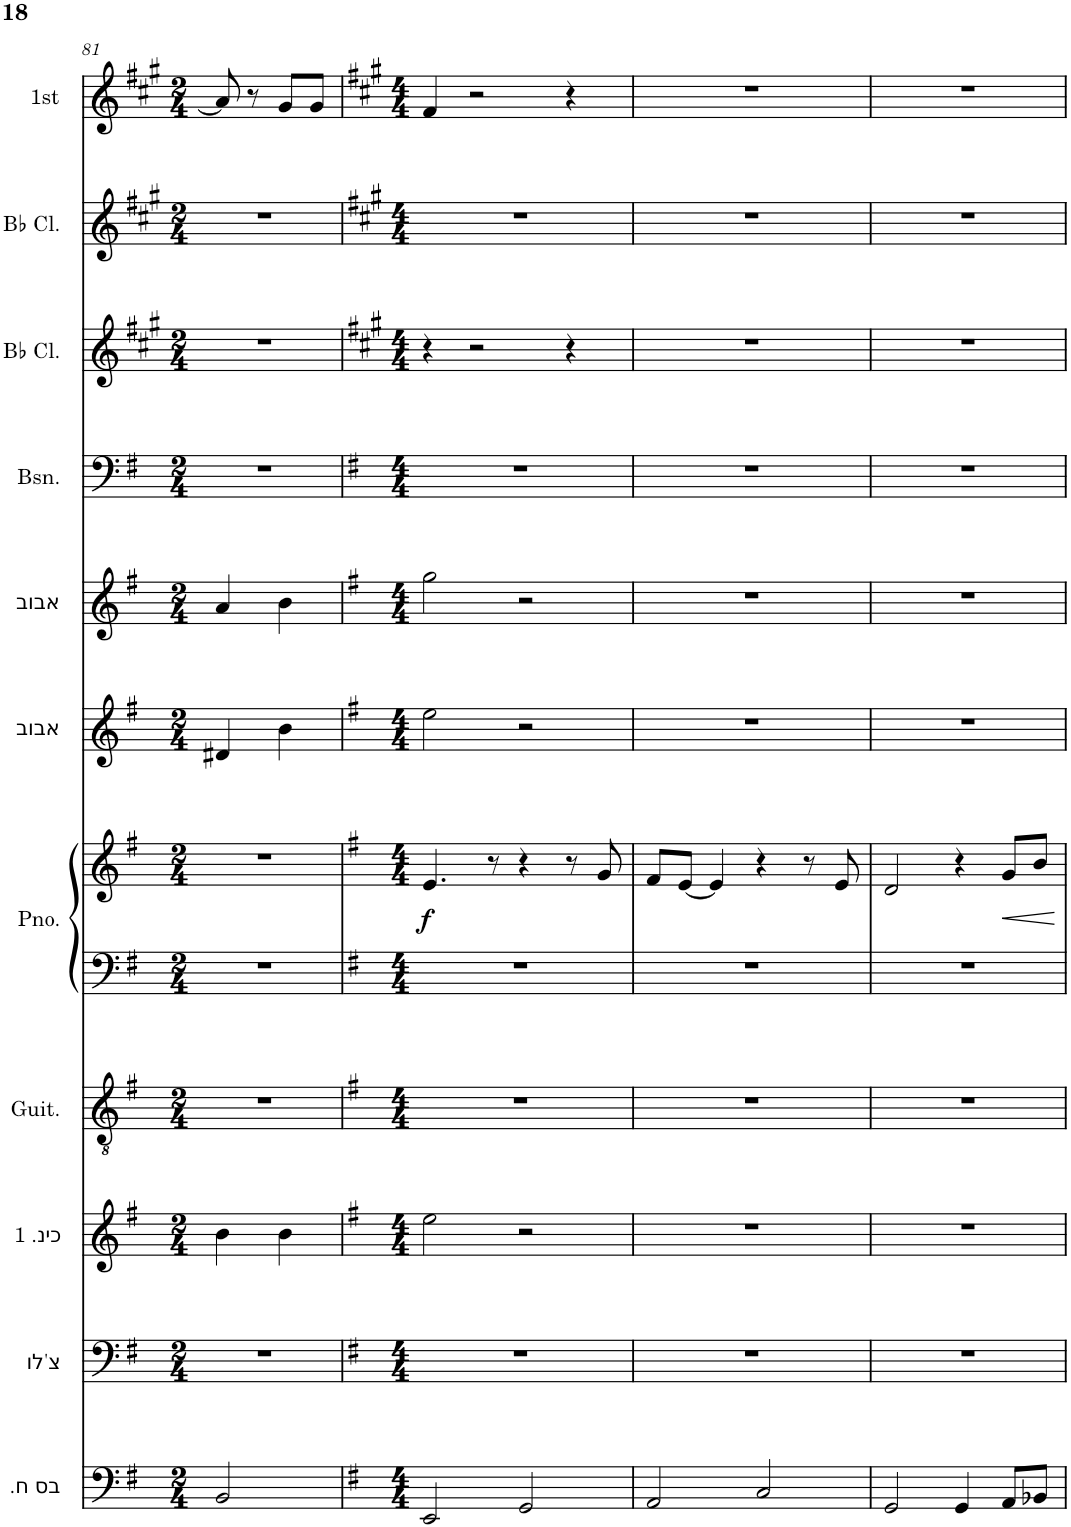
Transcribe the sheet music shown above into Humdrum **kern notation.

**kern	**kern	**kern	**kern	**kern	**kern	**dynam	**kern	**kern	**kern	**kern	**kern	**kern
*part11	*part10	*part9	*part8	*part7	*part7	*part7	*part6	*part5	*part4	*part3	*part2	*part1
*staff12	*staff11	*staff10	*staff9	*staff8	*staff7	*staff7/8	*staff6	*staff5	*staff4	*staff3	*staff2	*staff1
*I"בס חשמלית	*I"צ'לו	*I"כינור 1	*I"גיטרה קלאסית	*I"פסנתר	*	*	*I"אבוב	*I"אבוב	*I"באסון	*I"קלרינט בסי במול	*I"קלרינט בסי במול	*I"voice 1
!!LO:PB:g=z
*clefF4	*clefF4	*clefG2	*clefGv2	*clefF4	*clefG2	*	*clefG2	*clefG2	*clefF4	*clefG2	*clefG2	*clefG2
*Trd7c12	*	*	*	*	*	*	*	*	*	*Trd1c2	*Trd1c2	*Trd8c14
*k[f#]	*k[f#]	*k[f#]	*k[f#]	*k[f#]	*k[f#]	*	*k[f#]	*k[f#]	*k[f#]	*k[f#c#g#]	*k[f#c#g#]	*k[f#c#g#]
*M2/4	*M2/4	*M2/4	*M2/4	*M2/4	*M2/4	*	*M2/4	*M2/4	*M2/4	*M2/4	*M2/4	*M2/4
=81	=81	=81	=81	=81	=81	=81	=81	=81	=81	=81	=81	=81
2BB/	2r	4b\	2r	2r	2r	.	4d#X/	4a/	2r	2r	2r	8a/]
.	.	.	.	.	.	.	.	.	.	.	.	8r
.	.	4b\	.	.	.	.	4b\	4b\	.	.	.	8g#/L
.	.	.	.	.	.	.	.	.	.	.	.	8g#/J
=82	=82	=82	=82	=82	=82	=82	=82	=82	=82	=82	=82	=82
*k[f#]	*k[f#]	*k[f#]	*k[f#]	*k[f#]	*k[f#]	*	*k[f#]	*k[f#]	*k[f#]	*k[f#c#g#]	*k[f#c#g#]	*k[f#c#g#]
*M4/4	*M4/4	*M4/4	*M4/4	*M4/4	*M4/4	*	*M4/4	*M4/4	*M4/4	*M4/4	*M4/4	*M4/4
!	!	!	!	!	!	!LO:DY:b	!	!	!	!	!	!
2EE/	1r	2ee\	1r	1r	4.e/	f	2ee\	2gg\	1r	4r	1r	4f#/
.	.	.	.	.	.	.	.	.	.	2r	.	2r
.	.	.	.	.	8r	.	.	.	.	.	.	.
2GG/	.	2r	.	.	4r	.	2r	2r	.	.	.	.
.	.	.	.	.	8r	.	.	.	.	4r	.	4r
.	.	.	.	.	8g/	.	.	.	.	.	.	.
=83	=83	=83	=83	=83	=83	=83	=83	=83	=83	=83	=83	=83
2AA/	1r	1r	1r	1r	8f#/L	.	1r	1r	1r	1r	1r	1r
.	.	.	.	.	[8e/J	.	.	.	.	.	.	.
.	.	.	.	.	4e/]	.	.	.	.	.	.	.
2C/	.	.	.	.	4r	.	.	.	.	.	.	.
.	.	.	.	.	8r	.	.	.	.	.	.	.
.	.	.	.	.	8e/	.	.	.	.	.	.	.
=84	=84	=84	=84	=84	=84	=84	=84	=84	=84	=84	=84	=84
2GG/	1r	1r	1r	1r	2d/	.	1r	1r	1r	1r	1r	1r
4GG/	.	.	.	.	4r	.	.	.	.	.	.	.
!	!	!	!	!	!	!LO:HP:b	!	!	!	!	!	!
8AA/L	.	.	.	.	8g/L	<	.	.	.	.	.	.
8BB-X/J	.	.	.	.	8b/J	.	.	.	.	.	.	.
.	.	.	.	.	.	[	.	.	.	.	.	.
=	=	=	=	=	=	=	=	=	=	=	=	=
*-	*-	*-	*-	*-	*-	*-	*-	*-	*-	*-	*-	*-
